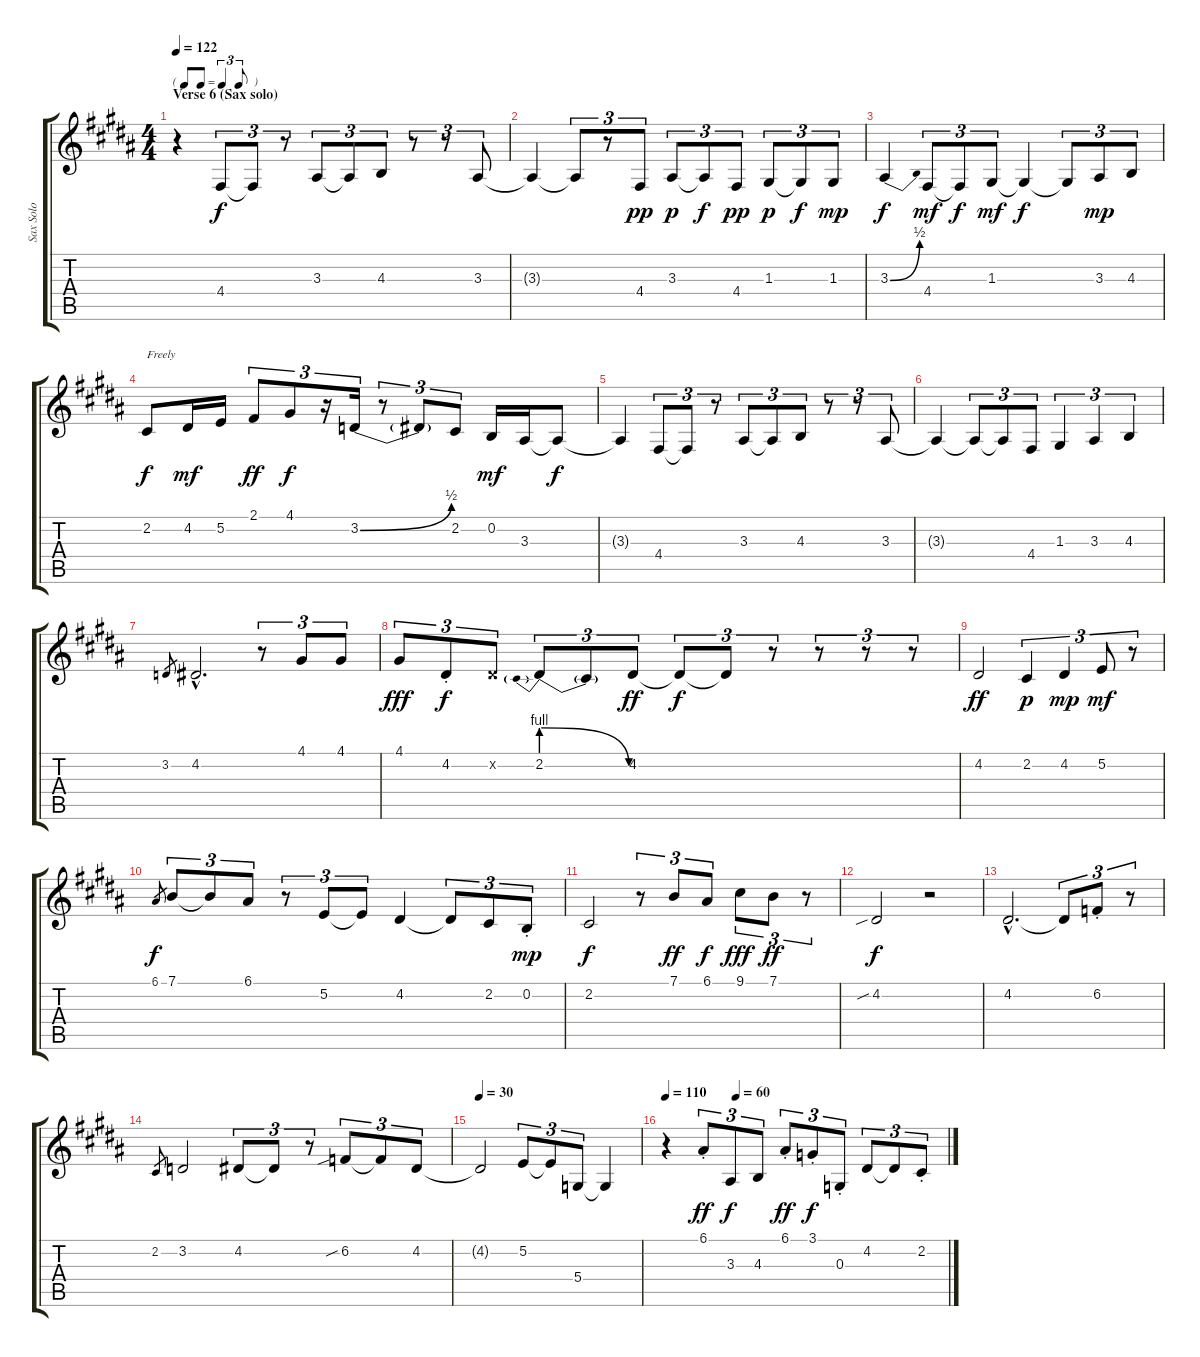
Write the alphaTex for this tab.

\track ("Sax Solo" "Sax Solo") {instrument baritonesax}
\staff {score tabs}
\tuning (E4 B3 G3 D3 A2 E2) {hide}
\ts (4 4)
\tf triplet8th
\section ("" "Verse 6 (Sax solo)")
\tempo 122
\clef g2
\ks g#minor
r.4{dy f} 4.4.8{tu (3 2)} 4.4{t}.8{tu (3 2)} r.8{tu (3 2)} 3.3.8{tu (3 2)} 3.3{t}.8{tu (3 2)} 4.3.8{tu (3 2)} r.8{tu (3 2)} r.8{tu (3 2)} 3.3.8{tu (3 2)} |
3.3{t}.4 3.3{t}.8{tu (3 2)} r.8{tu (3 2)} 4.4.8{tu (3 2) dy pp} 3.3.8{tu (3 2) dy p} 3.3{t}.8{tu (3 2) dy f} 4.4.8{tu (3 2) dy pp} 1.3.8{tu (3 2) dy p} 1.3{t}.8{tu (3 2) dy f} 1.3.8{tu (3 2) dy mp} |
3.3{be (bend 0 0 60 2)}.4{dy f} 4.4.8{tu (3 2) dy mf} 4.4{t}.8{tu (3 2) dy f} 1.3.8{tu (3 2) dy mf} 1.3{t}.4{dy f} 1.3{t}.8{tu (3 2)} 3.3.8{tu (3 2) dy mp} 4.3.8{tu (3 2)} |
2.2.8{txt "Freely" dy f} 4.2.16{dy mf} 5.2.16 2.1.8{tu (3 2) dy ff} 4.1.8{tu (3 2) dy f} r.16{tu (3 2)} 3.2{be (bend 0 0 60 2)}.16{tu (3 2)} r.8{tu (3 2)} 3.2{t}.8{tu (3 2)} 2.2.8{tu (3 2)} 0.2.16{dy mf} 3.3.16 3.3{t}.8{dy f} |
3.3{t}.4 4.4.8{tu (3 2)} 4.4{t}.8{tu (3 2)} r.8{tu (3 2)} 3.3.8{tu (3 2)} 3.3{t}.8{tu (3 2)} 4.3.8{tu (3 2)} r.8{tu (3 2)} r.8{tu (3 2)} 3.3.8{tu (3 2)} |
3.3{t}.4 3.3{t}.8{tu (3 2)} 3.3{t}.8{tu (3 2)} 4.4.8{tu (3 2)} 1.3.4{tu (3 2)} 3.3.4{tu (3 2)} 4.3.4{tu (3 2)} |
3.2.8{gr} 4.2{hac}.2{d} r.8{tu (3 2)} 4.1.8{tu (3 2)} 4.1.8{tu (3 2)} |
4.1.8{tu (3 2) dy fff} 4.2{st}.8{tu (3 2) dy f} 4.2{x}.8{tu (3 2)} 2.2{be (prebendrelease 0 4 60 0)}.8{tu (3 2)} 2.2{t}.8{tu (3 2)} 4.2.8{tu (3 2) dy ff} 4.2{t}.8{tu (3 2) dy f} 4.2{t}.8{tu (3 2)} r.8{tu (3 2)} r.8{tu (3 2)} r.8{tu (3 2)} r.8{tu (3 2)} |
4.2.2{dy ff} 2.2.4{tu (3 2) dy p} 4.2.4{tu (3 2) dy mp} 5.2.8{tu (3 2) dy mf} r.8{tu (3 2)} |
6.1.8{gr dy f} 7.1.8{tu (3 2)} 7.1{t}.8{tu (3 2)} 6.1.8{tu (3 2)} r.8{tu (3 2)} 5.2.8{tu (3 2)} 5.2{t}.8{tu (3 2)} 4.2.4 4.2{t}.8{tu (3 2)} 2.2.8{tu (3 2)} 0.2{st}.8{tu (3 2) dy mp} |
2.2.2{dy f} r.8{tu (3 2)} 7.1.8{tu (3 2) dy ff} 6.1.8{tu (3 2) dy f} 9.1.8{tu (3 2) dy fff} 7.1.8{tu (3 2) dy ff} r.8{tu (3 2)} |
4.2{sib}.2{dy f} r.2 |
4.2{hac}.2{d} 4.2{t}.8{tu (3 2)} 6.2{st}.8{tu (3 2)} r.8{tu (3 2)} |
2.2.8{gr} 3.2.2 4.2.8{tu (3 2)} 4.2{t}.8{tu (3 2)} r.8{tu (3 2)} 6.2{sib}.8{tu (3 2)} 6.2{t}.8{tu (3 2)} 4.2.8{tu (3 2)} |
\tempo 30
4.2{t}.2 5.2.8{tu (3 2)} 5.2{t}.8{tu (3 2)} 5.4.8{tu (3 2)} 5.4{t}.4 |
\tempo 110
\tempo (60 0.25)
r.4 6.1{st}.8{tu (3 2) dy ff} 3.3.8{tu (3 2) dy f} 4.3.8{tu (3 2)} 6.1{st}.8{tu (3 2) dy ff} 3.1{st}.8{tu (3 2) dy f} 0.3{st}.8{tu (3 2)} 4.2.8{tu (3 2)} 4.2{t}.8{tu (3 2)} 2.2{st}.8{tu (3 2)}
